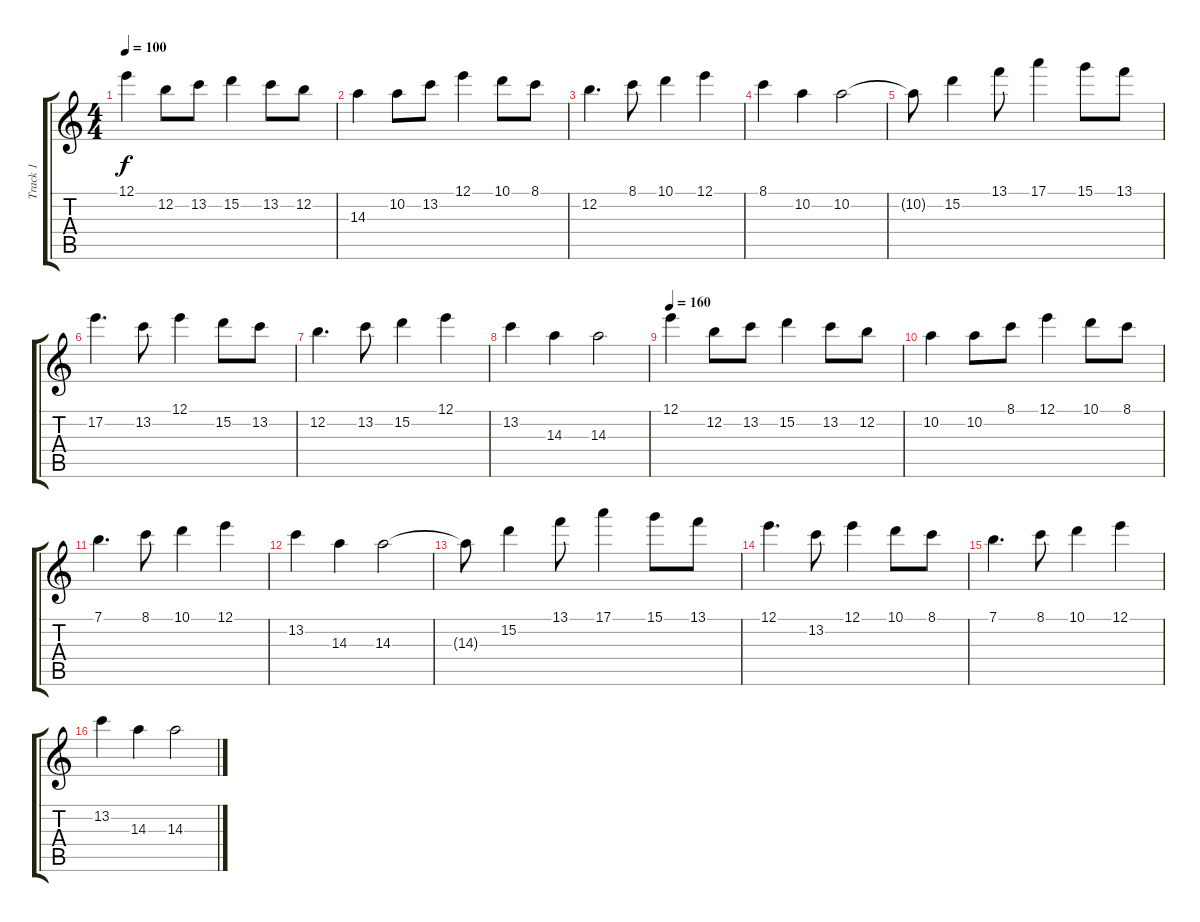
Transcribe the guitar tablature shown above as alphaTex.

\track ("Track 1" "Track 1") {instrument acousticguitarsteel}
\staff {score tabs}
\tuning (E4 B3 G3 D3 A2 E2) {hide}
\ts (4 4)
\tempo 100
\clef g2
\ks c
12.1.4{dy f instrument acousticguitarsteel} 12.2.8 13.2.8 15.2.4 13.2.8 12.2.8 |
14.3.4 10.2.8 13.2.8 12.1.4 10.1.8 8.1.8 |
12.2.4{d} 8.1.8 10.1.4 12.1.4 |
8.1.4 10.2.4 10.2.2 |
10.2{t}.8 15.2.4 13.1.8 17.1.4 15.1.8 13.1.8 |
17.2.4{d} 13.2.8 12.1.4 15.2.8 13.2.8 |
12.2.4{d} 13.2.8 15.2.4 12.1.4 |
13.2.4 14.3.4 14.3.2 |
\tempo 160
12.1.4 12.2.8 13.2.8 15.2.4 13.2.8 12.2.8 |
10.2.4 10.2.8 8.1.8 12.1.4 10.1.8 8.1.8 |
7.1.4{d} 8.1.8 10.1.4 12.1.4 |
13.2.4 14.3.4 14.3.2 |
14.3{t}.8 15.2.4 13.1.8 17.1.4 15.1.8 13.1.8 |
12.1.4{d} 13.2.8 12.1.4 10.1.8 8.1.8 |
7.1.4{d} 8.1.8 10.1.4 12.1.4 |
13.2.4 14.3.4 14.3.2
